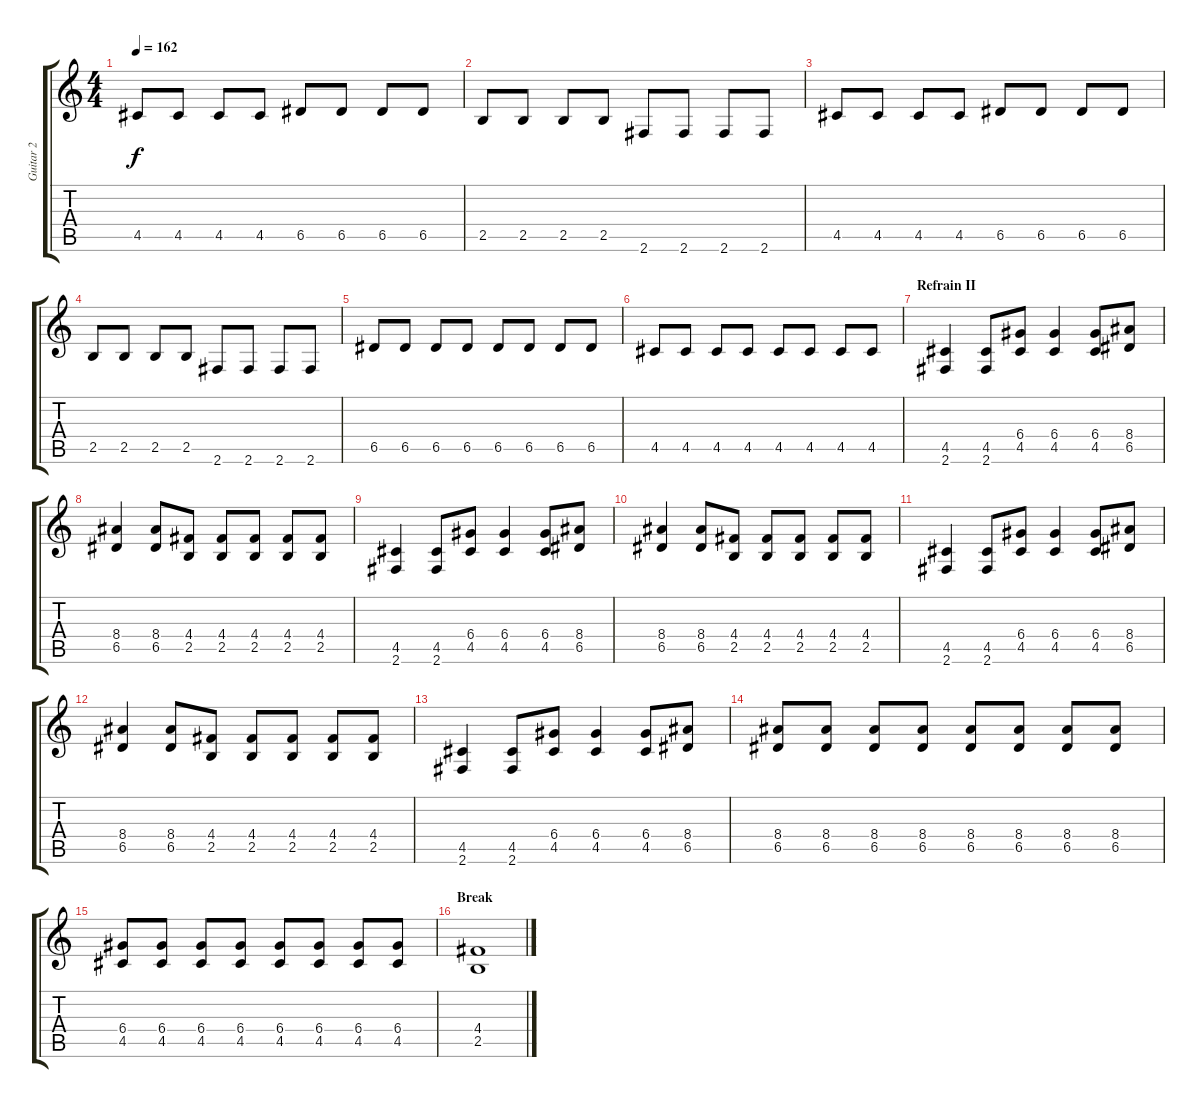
\track ("Guitar 2" "Guitar 2") {instrument distortionguitar}
\staff {score tabs}
\tuning (E4 B3 G3 D3 A2 E2) {hide}
\ts (4 4)
\tempo 162
\clef g2
\ks c
4.5.8{dy f} 4.5.8 4.5.8 4.5.8 6.5.8 6.5.8 6.5.8 6.5.8 |
2.5.8 2.5.8 2.5.8 2.5.8 2.6.8 2.6.8 2.6.8 2.6.8 |
4.5.8 4.5.8 4.5.8 4.5.8 6.5.8 6.5.8 6.5.8 6.5.8 |
2.5.8 2.5.8 2.5.8 2.5.8 2.6.8 2.6.8 2.6.8 2.6.8 |
6.5.8 6.5.8 6.5.8 6.5.8 6.5.8 6.5.8 6.5.8 6.5.8 |
4.5.8 4.5.8 4.5.8 4.5.8 4.5.8 4.5.8 4.5.8 4.5.8 |
\section ("" "Refrain II")
(4.5 2.6).4{volume 14 instrument distortionguitar} (4.5 2.6).8 (6.4 4.5).8 (6.4 4.5).4 (6.4 4.5).8 (8.4 6.5).8 |
(8.4 6.5).4 (8.4 6.5).8 (4.4 2.5).8 (4.4 2.5).8 (4.4 2.5).8 (4.4 2.5).8 (4.4 2.5).8 |
(4.5 2.6).4 (4.5 2.6).8 (6.4 4.5).8 (6.4 4.5).4 (6.4 4.5).8 (8.4 6.5).8 |
(8.4 6.5).4 (8.4 6.5).8 (4.4 2.5).8 (4.4 2.5).8 (4.4 2.5).8 (4.4 2.5).8 (4.4 2.5).8 |
(4.5 2.6).4 (4.5 2.6).8 (6.4 4.5).8 (6.4 4.5).4 (6.4 4.5).8 (8.4 6.5).8 |
(8.4 6.5).4 (8.4 6.5).8 (4.4 2.5).8 (4.4 2.5).8 (4.4 2.5).8 (4.4 2.5).8 (4.4 2.5).8 |
(4.5 2.6).4 (4.5 2.6).8 (6.4 4.5).8 (6.4 4.5).4 (6.4 4.5).8 (8.4 6.5).8 |
(8.4 6.5).8 (8.4 6.5).8 (8.4 6.5).8 (8.4 6.5).8 (8.4 6.5).8 (8.4 6.5).8 (8.4 6.5).8 (8.4 6.5).8 |
(6.4 4.5).8 (6.4 4.5).8 (6.4 4.5).8 (6.4 4.5).8 (6.4 4.5).8 (6.4 4.5).8 (6.4 4.5).8 (6.4 4.5).8 |
\section ("" "Break")
(4.4 2.5).1{volume 0}
